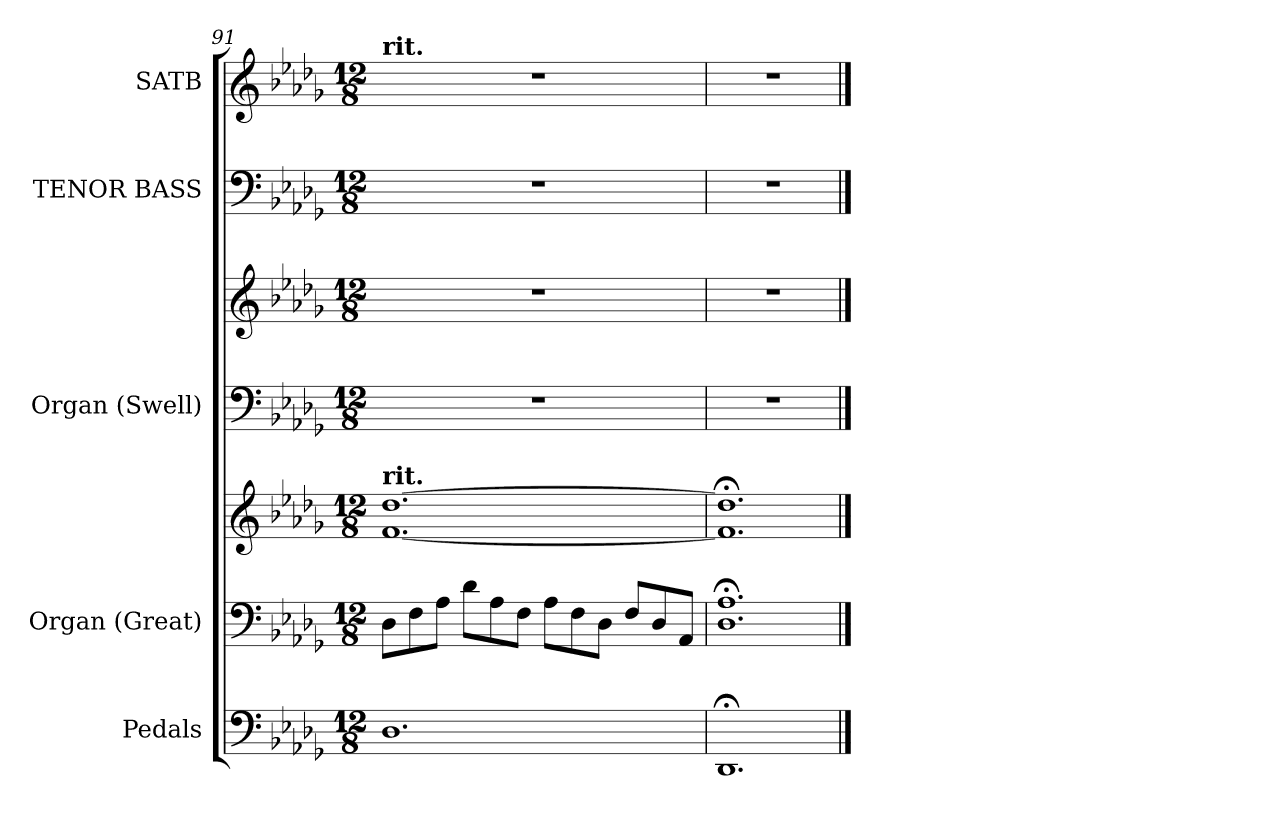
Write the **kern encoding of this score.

**kern	**kern	**kern	**kern	**kern	**kern	**kern
*part5	*part4	*part4	*part3	*part3	*part2	*part1
*staff7	*staff6	*staff5	*staff4	*staff3	*staff2	*staff1
*I"Pedals	*I"Organ (Great)	*	*I"Organ (Swell)	*	*I"TENOR BASS	*I"SATB
*I'Ped.	*I'Org.	*	*I'Org.	*	*I'B.	*I'S.
*clefF4	*clefF4	*clefG2	*clefF4	*clefG2	*clefF4	*clefG2
*k[b-e-a-d-g-]	*k[b-e-a-d-g-]	*k[b-e-a-d-g-]	*k[b-e-a-d-g-]	*k[b-e-a-d-g-]	*k[b-e-a-d-g-]	*k[b-e-a-d-g-]
*D-:	*D-:	*D-:	*D-:	*D-:	*D-:	*D-:
*M12/8	*M12/8	*M12/8	*M12/8	*M12/8	*M12/8	*M12/8
=91	=91	=91	=91	=91	=91	=91
!	!	!	!	!	!	!LO:TX:a:B:t=rit.
!	!	!LO:TX:a:B:t=rit.	!	!	!	!
!	!	!	!LO:N:vis=1	!LO:N:vis=1	!LO:N:vis=1	!LO:N:vis=1
1.D-i	8D-i\L	[<1.fi [>1.dd-i	1.r	1.r	1.r	1.r
.	8Fi\	.	.	.	.	.
.	8A-i\J	.	.	.	.	.
.	8d-i\L	.	.	.	.	.
.	8A-i\	.	.	.	.	.
.	8Fi\J	.	.	.	.	.
.	8A-i\L	.	.	.	.	.
.	8Fi\	.	.	.	.	.
.	8D-i\J	.	.	.	.	.
.	8Fi/L	.	.	.	.	.
.	8D-i/	.	.	.	.	.
.	8AA-i/J	.	.	.	.	.
=92	=92	=92	=92	=92	=92	=92
!	!	!	!LO:N:vis=1	!LO:N:vis=1	!LO:N:vis=1	!LO:N:vis=1
1.DD-;i	1.D-i; 1.A-i;	1.fi]; 1.dd-i];	1.r	1.r	1.r	1.r
==	==	==	==	==	==	==
*-	*-	*-	*-	*-	*-	*-
